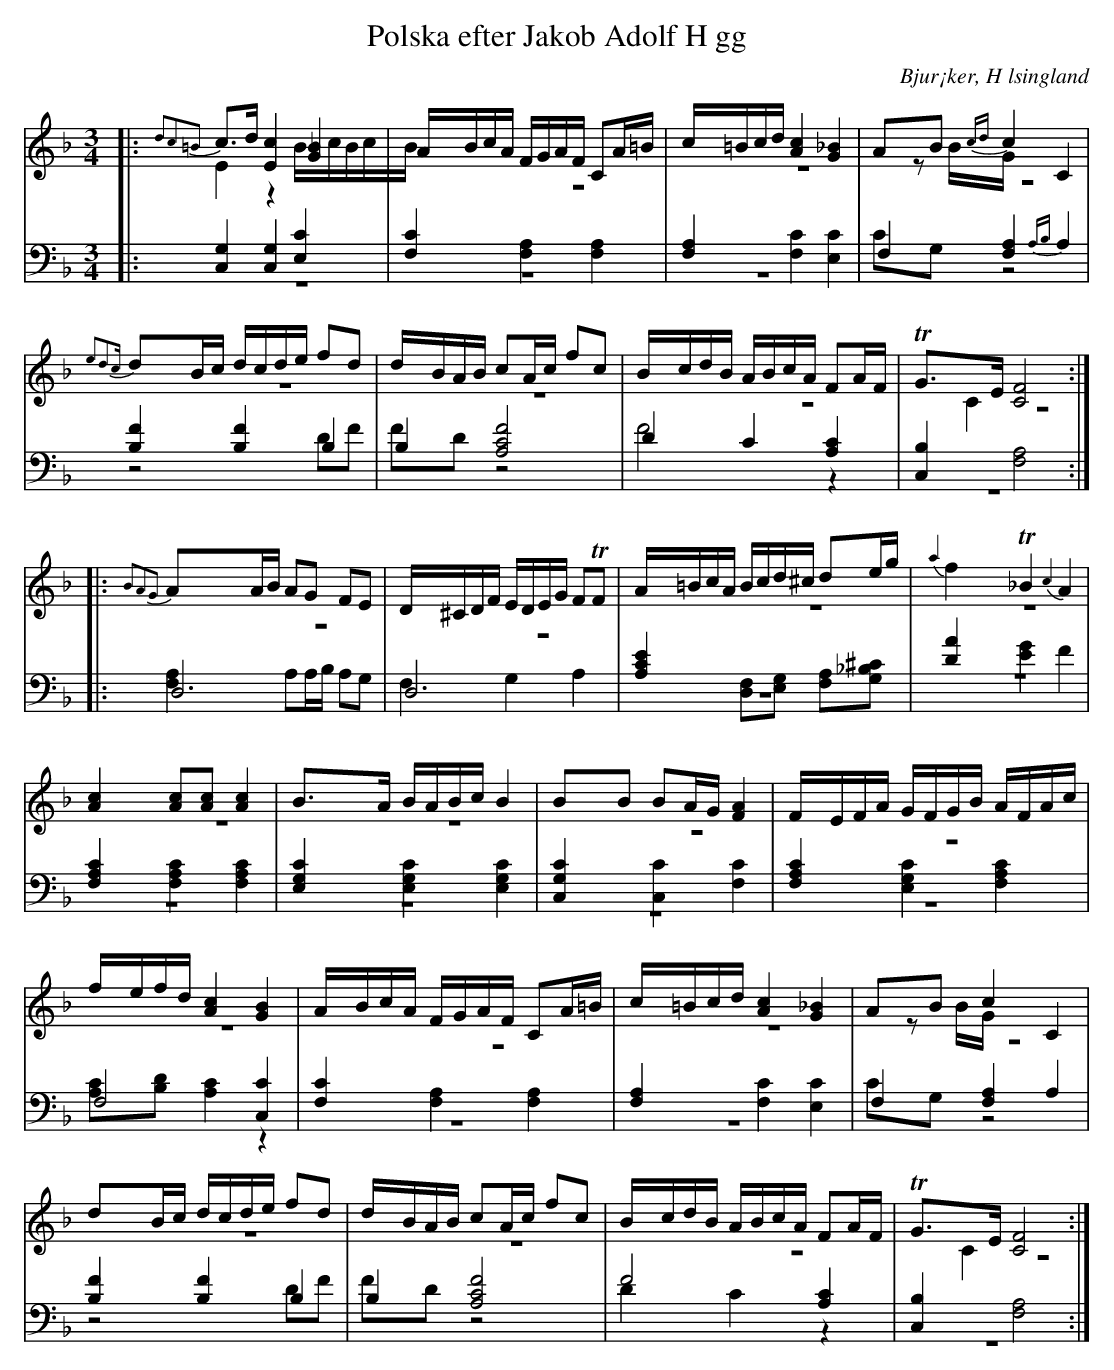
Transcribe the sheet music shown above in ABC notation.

X:1
T: Polska efter Jakob Adolf H gg
O: Bjur¡ker, H lsingland
M: 3/4
L: 1/16
K: F
V:1
V:2 merge
V:3
V:4 merge
V:1
|: {d2c2=B2}c2>d2 [E4c4] [G4_B4]|ABcA FGAF C2A=B|c=Bcd [A4c4] [G4_B4]|A2B2 {cd}c4 C4 |
{e2d2c}d2Bc dcde f2d2|dBAB c2Ac f2c2|BcdB ABcA F2AF|TG2>E2 [C8F8]:|
|:{B2A2G2}A2AB A2G2 F2E2|D^CDF EDEG F2TF2|A=BcA Bcd^c d2eg|{a2}f4 T_B4 {c2}A4 |
[A4c4] [A2c2][A2c2] [A4c4]|B2>A2 BABc B4|B2B2 B2AG [F4A4]|FEFA GFGB AFAc|
fefd [A4c4] [G4B4]|ABcA FGAF C2A=B|c=Bcd [A4c4] [G4_B4]|A2B2 c4 C4 |
d2Bc dcde f2d2|dBAB c2Ac f2c2|BcdB ABcA F2AF|TG2>E2 [C8F8]:|
V:2
|:E4 z4 B4/5c4/5B4/5c4/5B4/5|z12|z12|z2BG z8 |
z12|z12|z12|C4 z8:|
|:z12|z12|z12|z12 |
z12|z12|z12|z12|
z12|z12|z12|z2BG z8 |
z12|z12|z12|C4 z8:|
V:3 clef=bass
|: [C,4G,4] [C,4G,4] [E,4C4]|[F,4C4] [F,4A,4] [F,4A,4]|[F,4A,4] [F,4C4] [E,4C4]| F,4 [F,4A,4] {A,B,}A,4|
[B,4F4] [B,4F4] B,4|B,4 [A,8C8F8]|D4 C4 [A,4C4]|[C,4B,4] [F,8A,8]:|
|:D,12|D,12|[A,4C4E4] [D,2F,2][E,2G,2] [F,2A,2][^C2G,2_B,2]|
[D4A4] [E4G4] F4|[F,4A,4C4] [F,4A,4C4] [F,4A,4C4]|[E,4G,4C4] [E,4G,4C4] [E,4G,4C4]|[C,4G,4C4] [C,4C4] [F,4C4]|
[F,4A,4C4] [E,4G,4C4] [F,4A,4C4]|F,8 [C,4C4]|[F,4C4] [F,4A,4] [F,4A,4]|[F,4A,4] [F,4C4] [E,4C4]|
F,4 [F,4A,4] A,4|[B,4F4] [B,4F4] B,4|B,4 [A,8C8F8]|F8  [A,4C4]|[C,4B,4] [F,8A,8]:|
V:4 clef=bass
|:z12|z12|z12|C2G,2 z8 |
z8 D2F2|F2D2 z8|F8 z4|z12:|
|:[F,4A,4] A,2A,B, A,2G,2|F,4 G,4 A,4|z12|z12 |
z12|z12|z12|z12|
[A,2C2][B,2D2] [A,4C4] z4|z12|z12|C2G,2 z8 |
z8 D2F2|F2D2 z8|D4 C4 z4|z12:|
